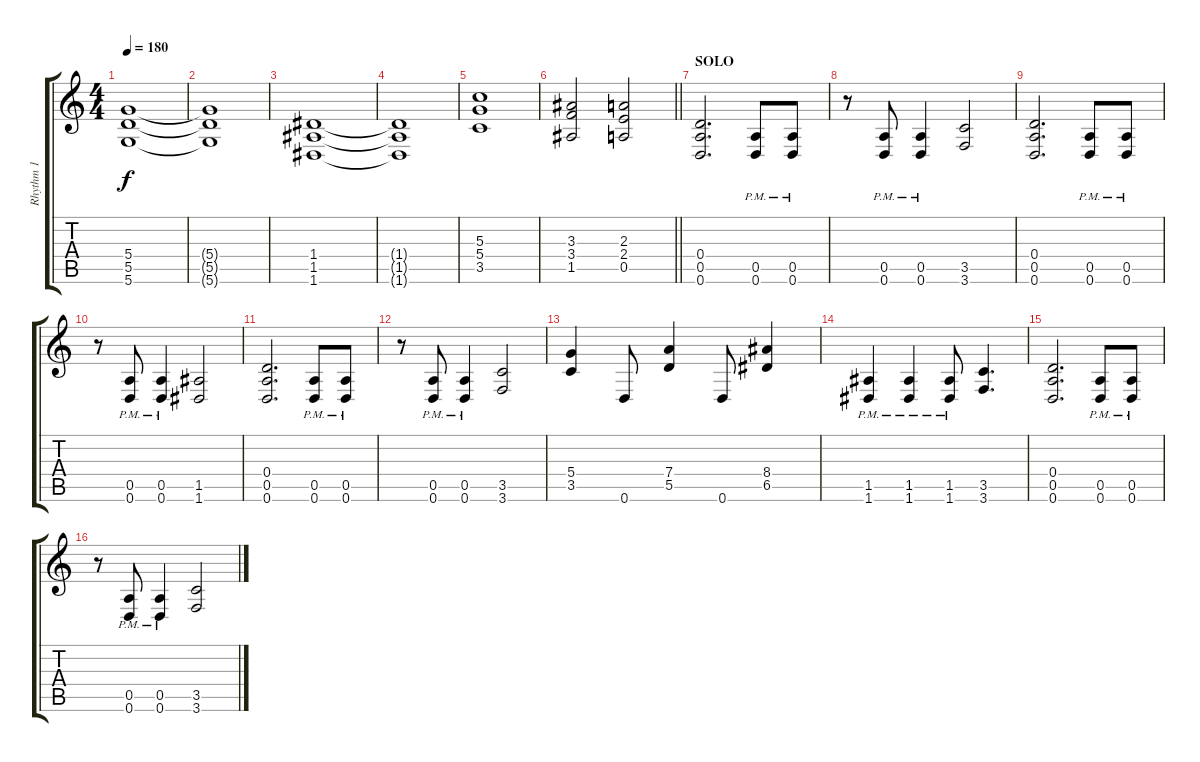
\track ("Rhythm 1" "Rhythm 1") {instrument distortionguitar}
\staff {score tabs}
\tuning (E4 B3 G3 D3 A2 D2) {hide}
\ts (4 4)
\tempo 180
\clef g2
\ks c
(5.4{t} 5.5{t} 5.6{t}).1{dy f} |
(5.4{t} 5.5{t} 5.6{t}).1 |
(1.4 1.5 1.6).1 |
(1.4{t} 1.5{t} 1.6{t}).1 |
(5.3 5.4 3.5).1 |
\barLineRight lightlight
(3.3 3.4 1.5).2 (2.3 2.4 0.5).2 |
\section ("" "SOLO")
(0.4 0.5 0.6).2{d} (0.5{pm} 0.6{pm}).8 (0.5{pm} 0.6{pm}).8 |
r.8 (0.5{pm} 0.6{pm}).8 (0.5{pm} 0.6{pm}).4 (3.5 3.6).2 |
(0.4 0.5 0.6).2{d} (0.5{pm} 0.6{pm}).8 (0.5{pm} 0.6{pm}).8 |
r.8 (0.5{pm} 0.6{pm}).8 (0.5{pm} 0.6{pm}).4 (1.5 1.6).2 |
(0.4 0.5 0.6).2{d} (0.5{pm} 0.6{pm}).8 (0.5{pm} 0.6{pm}).8 |
r.8 (0.5{pm} 0.6{pm}).8 (0.5{pm} 0.6{pm}).4 (3.5 3.6).2 |
(5.4 3.5).4 0.6.8 (7.4 5.5).4 0.6.8 (8.4 6.5).4 |
(1.5{pm} 1.6{pm}).4 (1.5{pm} 1.6{pm}).4 (1.5{pm} 1.6{pm}).8 (3.5 3.6).4{d} |
(0.4 0.5 0.6).2{d} (0.5{pm} 0.6{pm}).8 (0.5{pm} 0.6{pm}).8 |
r.8 (0.5{pm} 0.6{pm}).8 (0.5{pm} 0.6{pm}).4 (3.5 3.6).2
